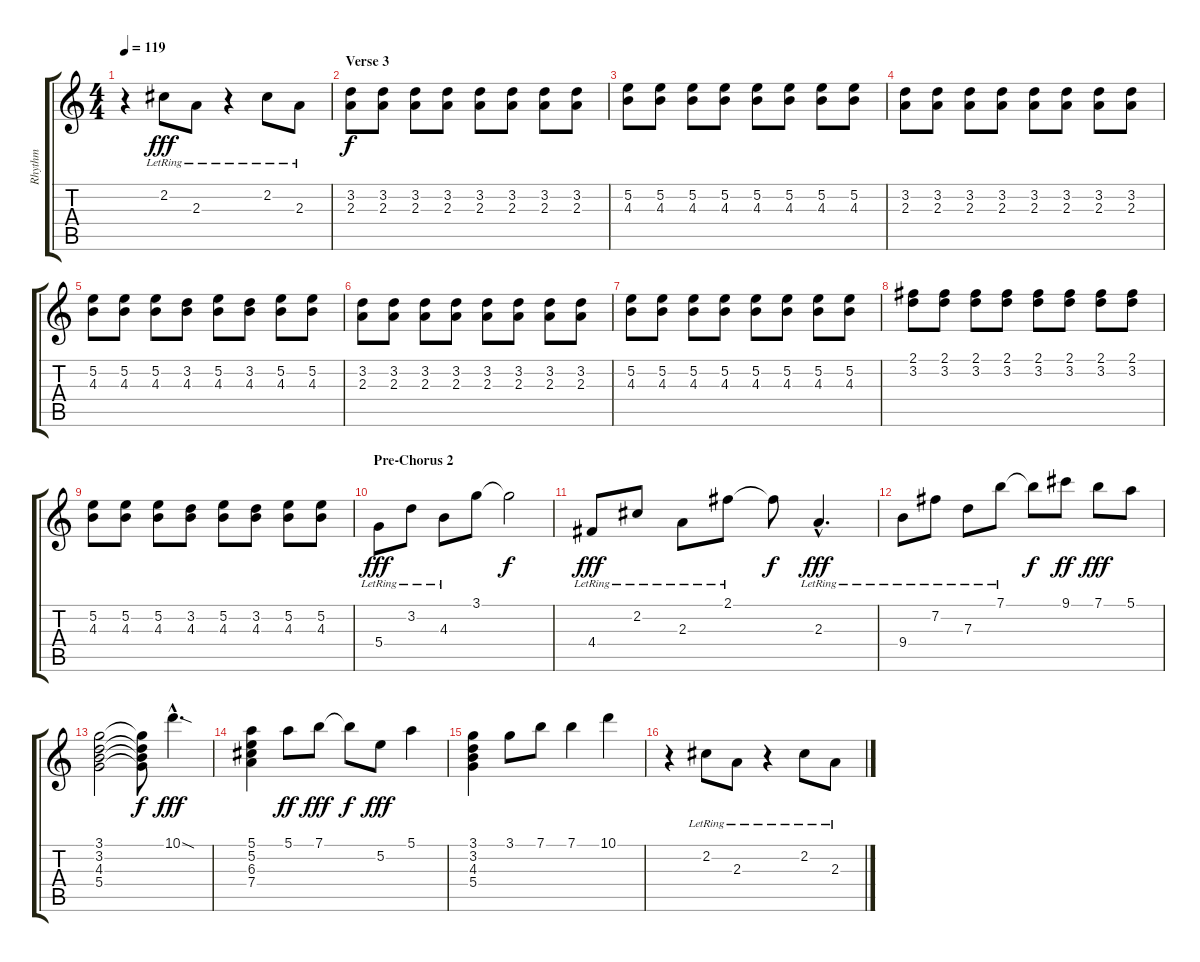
\track ("Rhythm" "Rhythm") {instrument acousticguitarsteel}
\staff {score tabs}
\tuning (E4 B3 G3 D3 A2 E2) {hide}
\ts (4 4)
\tempo 119
\clef g2
\ks c
r.4{dy fff} 2.2{lr}.8 2.3{lr}.8 r.4 2.2{lr}.8 2.3{lr}.8 |
\section ("" "Verse 3")
(3.2 2.3).8{dy f} (3.2 2.3).8 (3.2 2.3).8 (3.2 2.3).8 (3.2 2.3).8 (3.2 2.3).8 (3.2 2.3).8 (3.2 2.3).8 |
(5.2 4.3).8 (5.2 4.3).8 (5.2 4.3).8 (5.2 4.3).8 (5.2 4.3).8 (5.2 4.3).8 (5.2 4.3).8 (5.2 4.3).8 |
(3.2 2.3).8 (3.2 2.3).8 (3.2 2.3).8 (3.2 2.3).8 (3.2 2.3).8 (3.2 2.3).8 (3.2 2.3).8 (3.2 2.3).8 |
(5.2 4.3).8 (5.2 4.3).8 (5.2 4.3).8 (3.2 4.3).8 (5.2 4.3).8 (3.2 4.3).8 (5.2 4.3).8 (5.2 4.3).8 |
(3.2 2.3).8 (3.2 2.3).8 (3.2 2.3).8 (3.2 2.3).8 (3.2 2.3).8 (3.2 2.3).8 (3.2 2.3).8 (3.2 2.3).8 |
(5.2 4.3).8 (5.2 4.3).8 (5.2 4.3).8 (5.2 4.3).8 (5.2 4.3).8 (5.2 4.3).8 (5.2 4.3).8 (5.2 4.3).8 |
(2.1 3.2).8 (2.1 3.2).8 (2.1 3.2).8 (2.1 3.2).8 (2.1 3.2).8 (2.1 3.2).8 (2.1 3.2).8 (2.1 3.2).8 |
(5.2 4.3).8 (5.2 4.3).8 (5.2 4.3).8 (3.2 4.3).8 (5.2 4.3).8 (3.2 4.3).8 (5.2 4.3).8 (5.2 4.3).8 |
\section ("" "Pre-Chorus 2")
5.4{lr}.8{dy fff} 3.2{lr}.8 4.3{lr}.8 3.1.8 3.1{t}.2{dy f} |
4.4{lr}.8{dy fff} 2.2{lr}.8 2.3{lr}.8 2.1{lr}.8 2.1{t}.8{dy f} 2.3{hac lr}.4{d dy fff} |
9.4{lr}.8 7.2{lr}.8 7.3{lr}.8 7.1{lr}.8 7.1{t}.8{dy f} 9.1.8{dy ff} 7.1.8{dy fff} 5.1.8 |
(3.1 3.2 4.3 5.4).2 (3.1{t} 3.2{t} 4.3{t} 5.4{t}).8{dy f} 10.1{sod hac}.4{d dy fff} |
(5.1 5.2 6.3 7.4).4 5.1.8{dy ff} 7.1.8{dy fff} 7.1{t}.8{dy f} 5.2.8{dy fff} 5.1.4 |
(3.1 3.2 4.3 5.4).4 3.1.8 7.1.8 7.1.4 10.1.4 |
r.4 2.2{lr}.8 2.3{lr}.8 r.4 2.2{lr}.8 2.3{lr}.8
